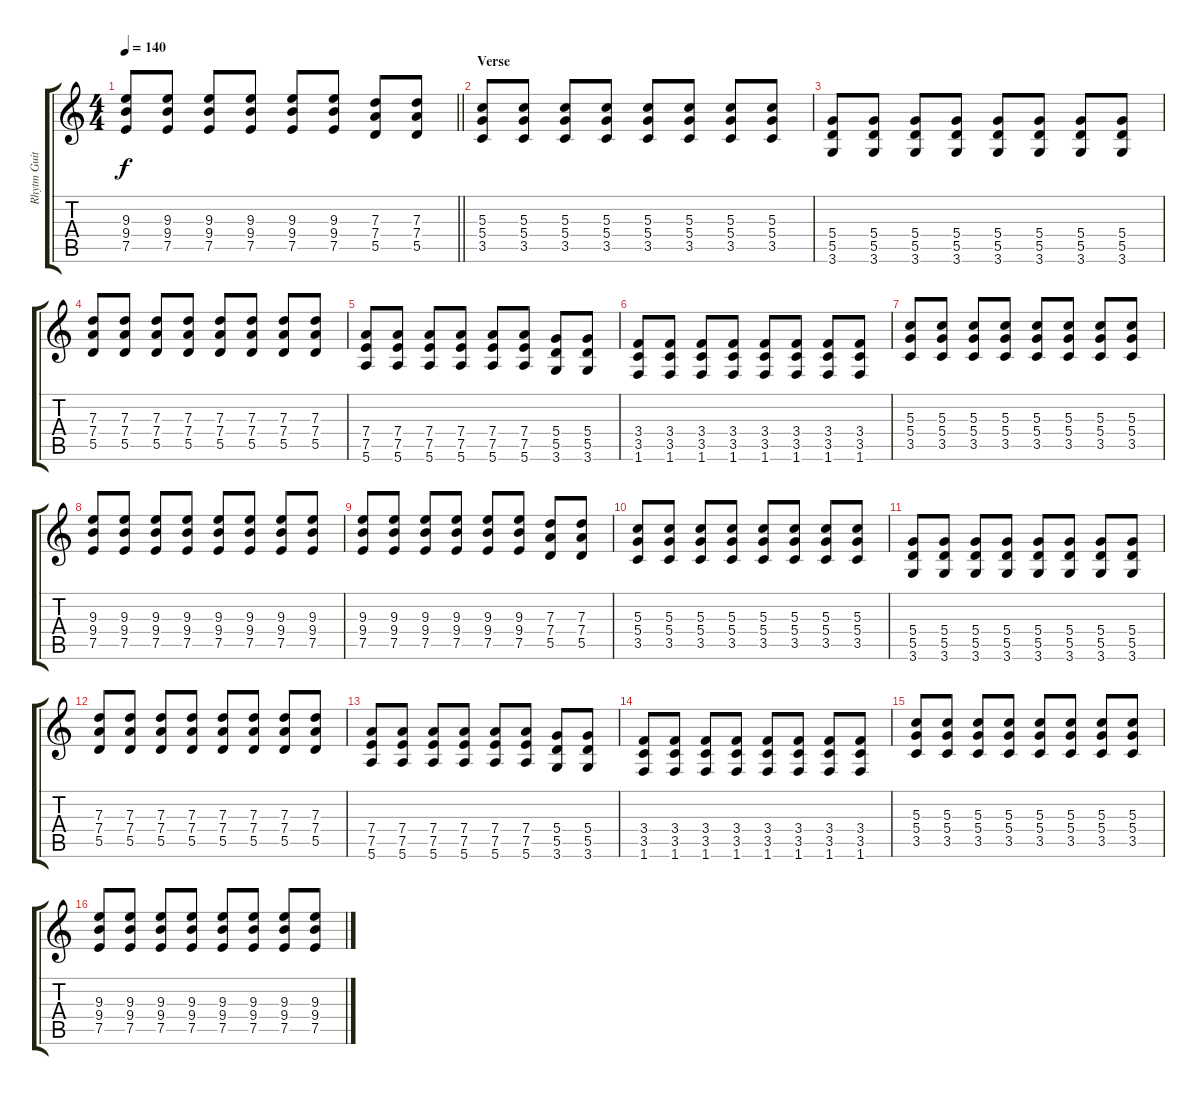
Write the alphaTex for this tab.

\track ("Rhytm Guitar" "Rhytm Guit") {instrument distortionguitar}
\staff {score tabs}
\tuning (E4 B3 G3 D3 A2 E2) {hide}
\ts (4 4)
\tempo 140
\clef g2
\barLineRight lightlight
\ks c
(9.3 9.4 7.5).8{dy f} (9.3 9.4 7.5).8 (9.3 9.4 7.5).8 (9.3 9.4 7.5).8 (9.3 9.4 7.5).8 (9.3 9.4 7.5).8 (7.3 7.4 5.5).8 (7.3 7.4 5.5).8 |
\section ("" "Verse")
(5.3 5.4 3.5).8 (5.3 5.4 3.5).8 (5.3 5.4 3.5).8 (5.3 5.4 3.5).8 (5.3 5.4 3.5).8 (5.3 5.4 3.5).8 (5.3 5.4 3.5).8 (5.3 5.4 3.5).8 |
(5.4 5.5 3.6).8 (5.4 5.5 3.6).8 (5.4 5.5 3.6).8 (5.4 5.5 3.6).8 (5.4 5.5 3.6).8 (5.4 5.5 3.6).8 (5.4 5.5 3.6).8 (5.4 5.5 3.6).8 |
(7.3 7.4 5.5).8 (7.3 7.4 5.5).8 (7.3 7.4 5.5).8 (7.3 7.4 5.5).8 (7.3 7.4 5.5).8 (7.3 7.4 5.5).8 (7.3 7.4 5.5).8 (7.3 7.4 5.5).8 |
(7.4 7.5 5.6).8 (7.4 7.5 5.6).8 (7.4 7.5 5.6).8 (7.4 7.5 5.6).8 (7.4 7.5 5.6).8 (7.4 7.5 5.6).8 (5.4 5.5 3.6).8 (5.4 5.5 3.6).8 |
(3.4 3.5 1.6).8 (3.4 3.5 1.6).8 (3.4 3.5 1.6).8 (3.4 3.5 1.6).8 (3.4 3.5 1.6).8 (3.4 3.5 1.6).8 (3.4 3.5 1.6).8 (3.4 3.5 1.6).8 |
(5.3 5.4 3.5).8 (5.3 5.4 3.5).8 (5.3 5.4 3.5).8 (5.3 5.4 3.5).8 (5.3 5.4 3.5).8 (5.3 5.4 3.5).8 (5.3 5.4 3.5).8 (5.3 5.4 3.5).8 |
(9.3 9.4 7.5).8 (9.3 9.4 7.5).8 (9.3 9.4 7.5).8 (9.3 9.4 7.5).8 (9.3 9.4 7.5).8 (9.3 9.4 7.5).8 (9.3 9.4 7.5).8 (9.3 9.4 7.5).8 |
(9.3 9.4 7.5).8 (9.3 9.4 7.5).8 (9.3 9.4 7.5).8 (9.3 9.4 7.5).8 (9.3 9.4 7.5).8 (9.3 9.4 7.5).8 (7.3 7.4 5.5).8 (7.3 7.4 5.5).8 |
(5.3 5.4 3.5).8 (5.3 5.4 3.5).8 (5.3 5.4 3.5).8 (5.3 5.4 3.5).8 (5.3 5.4 3.5).8 (5.3 5.4 3.5).8 (5.3 5.4 3.5).8 (5.3 5.4 3.5).8 |
(5.4 5.5 3.6).8 (5.4 5.5 3.6).8 (5.4 5.5 3.6).8 (5.4 5.5 3.6).8 (5.4 5.5 3.6).8 (5.4 5.5 3.6).8 (5.4 5.5 3.6).8 (5.4 5.5 3.6).8 |
(7.3 7.4 5.5).8 (7.3 7.4 5.5).8 (7.3 7.4 5.5).8 (7.3 7.4 5.5).8 (7.3 7.4 5.5).8 (7.3 7.4 5.5).8 (7.3 7.4 5.5).8 (7.3 7.4 5.5).8 |
(7.4 7.5 5.6).8 (7.4 7.5 5.6).8 (7.4 7.5 5.6).8 (7.4 7.5 5.6).8 (7.4 7.5 5.6).8 (7.4 7.5 5.6).8 (5.4 5.5 3.6).8 (5.4 5.5 3.6).8 |
(3.4 3.5 1.6).8 (3.4 3.5 1.6).8 (3.4 3.5 1.6).8 (3.4 3.5 1.6).8 (3.4 3.5 1.6).8 (3.4 3.5 1.6).8 (3.4 3.5 1.6).8 (3.4 3.5 1.6).8 |
(5.3 5.4 3.5).8 (5.3 5.4 3.5).8 (5.3 5.4 3.5).8 (5.3 5.4 3.5).8 (5.3 5.4 3.5).8 (5.3 5.4 3.5).8 (5.3 5.4 3.5).8 (5.3 5.4 3.5).8 |
(9.3 9.4 7.5).8 (9.3 9.4 7.5).8 (9.3 9.4 7.5).8 (9.3 9.4 7.5).8 (9.3 9.4 7.5).8 (9.3 9.4 7.5).8 (9.3 9.4 7.5).8 (9.3 9.4 7.5).8
